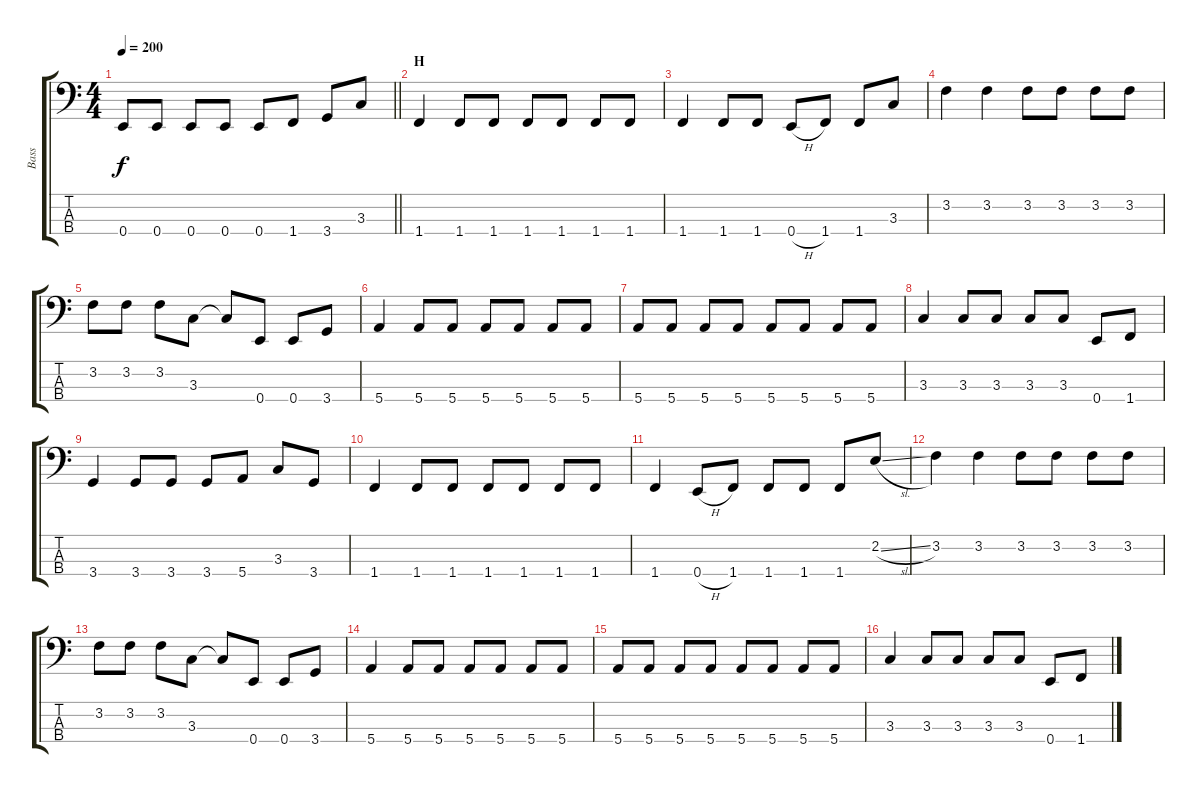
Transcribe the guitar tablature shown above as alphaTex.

\track ("Bass" "Bass") {instrument electricbasspick}
\staff {score tabs}
\tuning (G2 D2 A1 E1) {hide}
\ts (4 4)
\tempo 200
\clef f4
\barLineRight lightlight
\ks c
0.4.8{dy f} 0.4.8 0.4.8 0.4.8 0.4.8 1.4.8 3.4.8 3.3.8 |
\section ("" "H")
1.4.4 1.4.8 1.4.8 1.4.8 1.4.8 1.4.8 1.4.8 |
1.4.4 1.4.8 1.4.8 0.4{h}.8 1.4.8 1.4.8 3.3.8 |
3.2.4 3.2.4 3.2.8 3.2.8 3.2.8 3.2.8 |
3.2.8 3.2.8 3.2.8 3.3.8 3.3{t}.8 0.4.8 0.4.8 3.4.8 |
5.4.4 5.4.8 5.4.8 5.4.8 5.4.8 5.4.8 5.4.8 |
5.4.8 5.4.8 5.4.8 5.4.8 5.4.8 5.4.8 5.4.8 5.4.8 |
3.3.4 3.3.8 3.3.8 3.3.8 3.3.8 0.4.8 1.4.8 |
3.4.4 3.4.8 3.4.8 3.4.8 5.4.8 3.3.8 3.4.8 |
1.4.4 1.4.8 1.4.8 1.4.8 1.4.8 1.4.8 1.4.8 |
1.4.4 0.4{h}.8 1.4.8 1.4.8 1.4.8 1.4.8 2.2{sl}.8 |
3.2.4 3.2.4 3.2.8 3.2.8 3.2.8 3.2.8 |
3.2.8 3.2.8 3.2.8 3.3.8 3.3{t}.8 0.4.8 0.4.8 3.4.8 |
5.4.4 5.4.8 5.4.8 5.4.8 5.4.8 5.4.8 5.4.8 |
5.4.8 5.4.8 5.4.8 5.4.8 5.4.8 5.4.8 5.4.8 5.4.8 |
3.3.4 3.3.8 3.3.8 3.3.8 3.3.8 0.4.8 1.4.8
